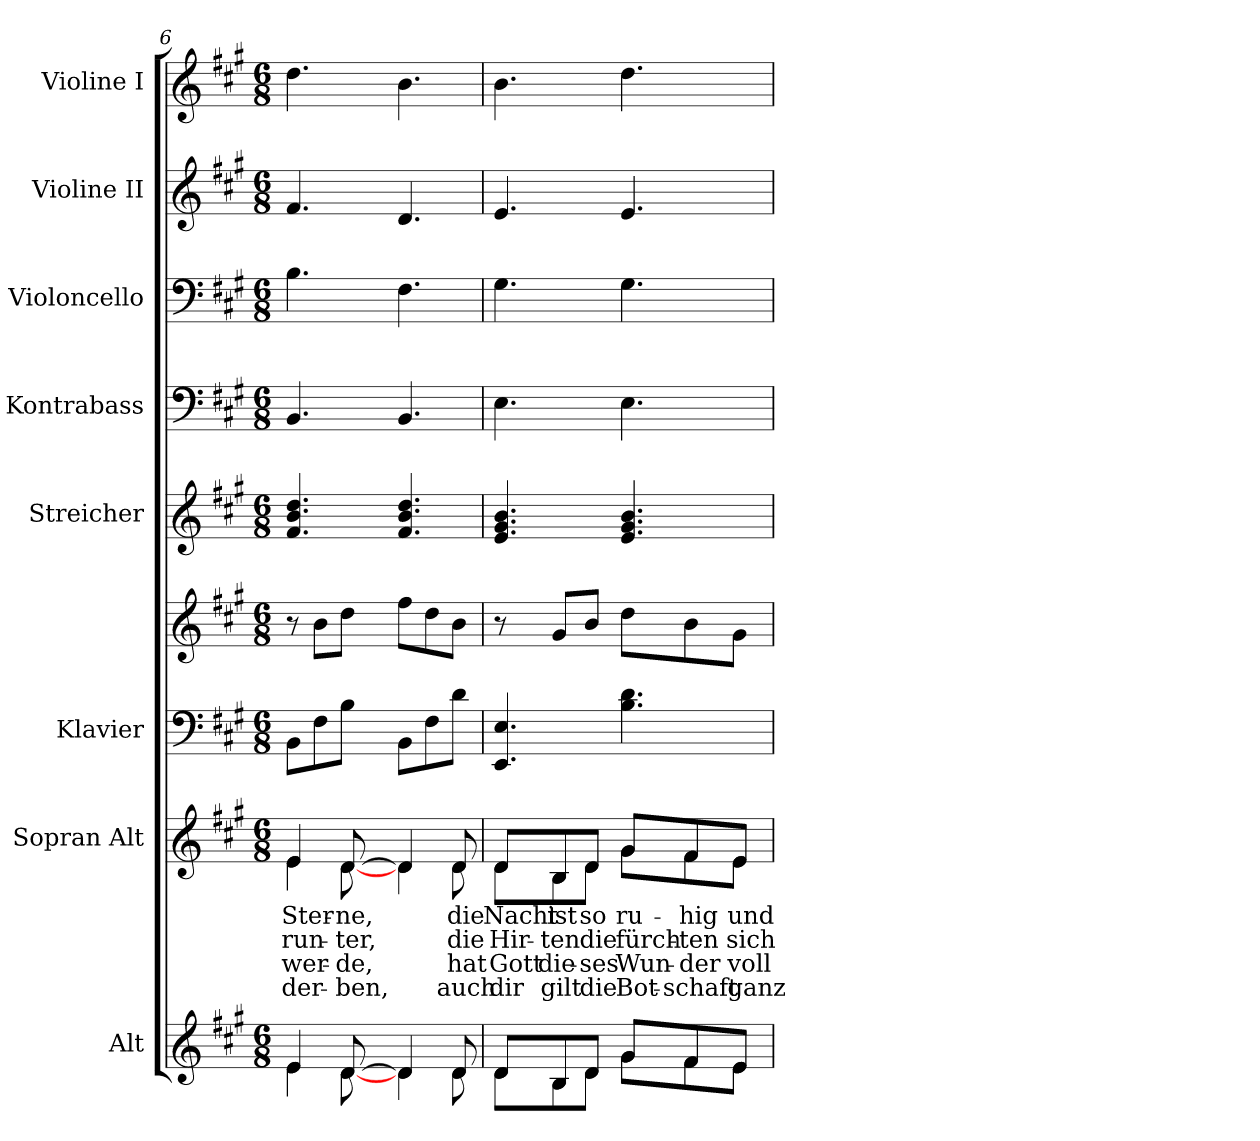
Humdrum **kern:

**kern	**kern	**text	**text	**text	**text	**kern	**kern	**kern	**kern	**kern	**kern	**kern
*part8	*part7	*part7	*part7	*part7	*part7	*part6	*part6	*part5	*part4	*part3	*part2	*part1
*staff9	*staff8	*staff8	*staff8	*staff8	*staff8	*staff7	*staff6	*staff5	*staff4	*staff3	*staff2	*staff1
*I"Alt	*I"Sopran Alt	*	*	*	*	*I"Klavier	*	*I"Streicher	*I"Kontrabass	*I"Violoncello	*I"Violine II	*I"Violine I
*I'A.	*I'S. A.	*	*	*	*	*I'Klav.	*	*I'Str.	*I'Kb.	*I'Vc.	*I'Vl. II	*I'Vl. I
*clefG2	*clefG2	*	*	*	*	*clefF4	*clefG2	*clefG2	*clefF4	*clefF4	*clefG2	*clefG2
*	*	*	*	*	*	*	*	*	*ITrd7c12	*	*	*
*k[f#c#g#]	*k[f#c#g#]	*	*	*	*	*k[f#c#g#]	*k[f#c#g#]	*k[f#c#g#]	*k[f#c#g#]	*k[f#c#g#]	*k[f#c#g#]	*k[f#c#g#]
*A:	*A:	*	*	*	*	*A:	*A:	*A:	*A:	*A:	*A:	*A:
*M6/8	*M6/8	*	*	*	*	*M6/8	*M6/8	*M6/8	*M6/8	*M6/8	*M6/8	*M6/8
=6	=6	=6	=6	=6	=6	=6	=6	=6	=6	=6	=6	=6
*^	*^	*	*	*	*	*	*	*	*	*	*	*
!	!	!	!	!LO:LY:b:color=#000000	!LO:LY:b:color=#000000	!LO:LY:b:color=#000000	!LO:LY:b:color=#000000	!	!	!	!	!	!	!
4ei/	4ei\	4ei/	4ei\	-Ster-	-run-	-wer-	-der-	8BBi\L	8r	4.f#i/ 4.bi 4.ddi	4.BBBi/	4.Bi\	4.f#i/	4.ddi\
.	.	.	.	.	.	.	.	8F#i\	8bi\L	.	.	.	.	.
!	!	!	!	!LO:LY:b:color=#000000	!LO:LY:b:color=#000000	!LO:LY:b:color=#000000	!LO:LY:b:color=#000000	!	!	!	!	!	!	!
[8di/	[8di\	[8di/	[8di\	-ne,	-ter,	de,	ben,	8Bi\J	8ddi\J	.	.	.	.	.
4di/]	4di\	4di/]	4di\	.	.	.	.	8BBi\L	8ff#i\L	4.f#i/ 4.bi 4.ddi	4.BBBi/	4.F#i\	4.di/	4.bi\
.	.	.	.	.	.	.	.	8F#i\	8ddi\	.	.	.	.	.
!	!	!	!	!LO:LY:b:color=#000000	!LO:LY:b:color=#000000	!LO:LY:b:color=#000000	!LO:LY:b:color=#000000	!	!	!	!	!	!	!
8di/	8di\	8di/	8di\	die	die	hat	auch	8di\J	8bi\J	.	.	.	.	.
=7	=7	=7	=7	=7	=7	=7	=7	=7	=7	=7	=7	=7	=7	=7
!	!	!	!	!LO:LY:b:color=#000000	!LO:LY:b:color=#000000	!LO:LY:b:color=#000000	!LO:LY:b:color=#000000	!	!	!	!	!	!	!
8di/L	8di\L	8di/L	8di\L	Nacht	Hir-	Gott	dir	4.EEi/ 4.Ei	8r	4.ei/ 4.g#i 4.bi	4.EEi\	4.G#i\	4.ei/	4.bi\
!	!	!	!	!LO:LY:b:color=#000000	!LO:LY:b:color=#000000	!LO:LY:b:color=#000000	!LO:LY:b:color=#000000	!	!	!	!	!	!	!
8Bi/	8Bi\	8Bi/	8Bi\	ist	-ten	die-	-gilt	.	8g#i/L	.	.	.	.	.
!	!	!	!	!LO:LY:b:color=#000000	!LO:LY:b:color=#000000	!LO:LY:b:color=#000000	!LO:LY:b:color=#000000	!	!	!	!	!	!	!
8di/J	8di\J	8di/J	8di\J	so	die	ses	die	.	8bi/J	.	.	.	.	.
!	!	!	!	!LO:LY:b:color=#000000	!LO:LY:b:color=#000000	!LO:LY:b:color=#000000	!LO:LY:b:color=#000000	!	!	!	!	!	!	!
8g#i/L	8g#i\L	8g#i/L	8g#i\L	ru-	fürch-	-Wun-	-Bot-	4.Bi\ 4.di	8ddi\L	4.ei/ 4.g#i 4.bi	4.EEi\	4.G#i\	4.ei/	4.ddi\
!	!	!	!	!LO:LY:b:color=#000000	!LO:LY:b:color=#000000	!LO:LY:b:color=#000000	!LO:LY:b:color=#000000	!	!	!	!	!	!	!
8f#i/	8f#i\	8f#i/	8f#i\	-hig	-ten	der	schaft	.	8bi\	.	.	.	.	.
!	!	!	!	!LO:LY:b:color=#000000	!LO:LY:b:color=#000000	!LO:LY:b:color=#000000	!LO:LY:b:color=#000000	!	!	!	!	!	!	!
8ei/J	8ei\J	8ei/J	8ei\J	und	sich	voll-	-ganz	.	8g#i\J	.	.	.	.	.
*v	*v	*	*	*	*	*	*	*	*	*	*	*	*	*
*	*v	*v	*	*	*	*	*	*	*	*	*	*	*
=	=	=	=	=	=	=	=	=	=	=	=	=
*-	*-	*-	*-	*-	*-	*-	*-	*-	*-	*-	*-	*-
